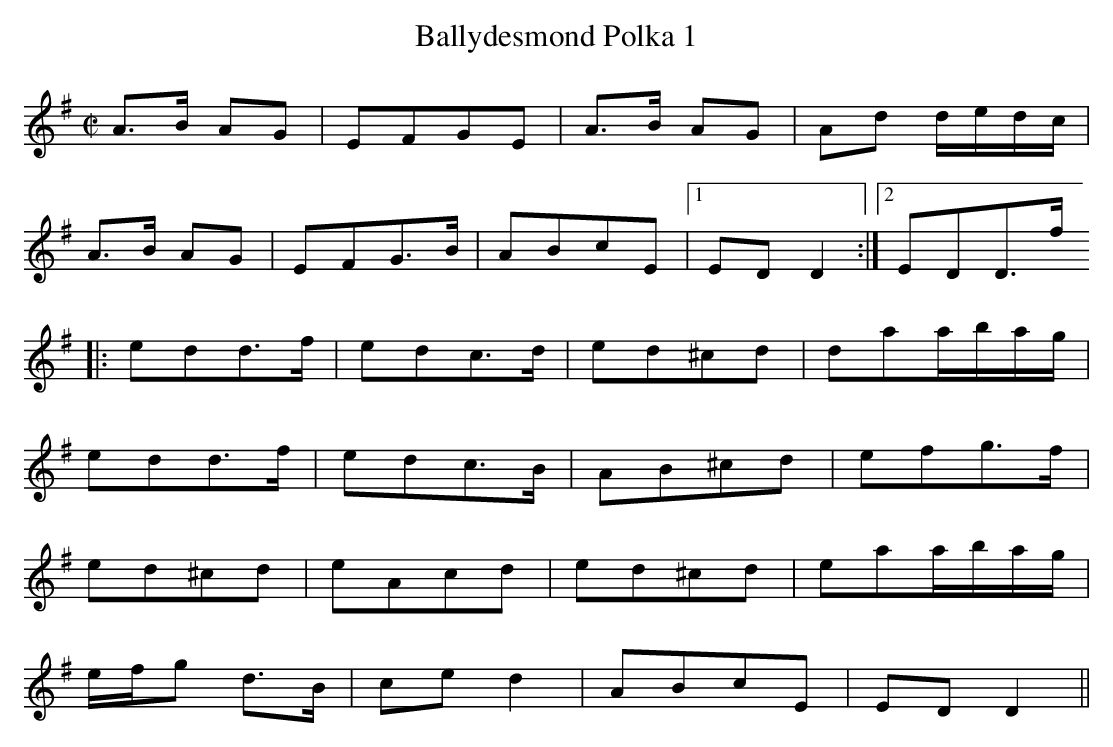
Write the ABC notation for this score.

X:1
T:Ballydesmond Polka 1
M:C|
L:1/8
K:G
A3/2B/ AG | EFGE | A3/2B/ AG | Ad d/2e/2d/2c/2 |
A3/2B/ AG | EFG3/2B/ | ABcE |1 EDD2 :|2 EDD3/2f/
|: edd3/2f/ | edc3/2d/ | ed^cd | daa/2b/2a/2g/2 |
edd3/2f/ | edc3/2B/ | AB^cd | efg3/2f/ |
ed^cd | eAcd | ed^cd | eaa/2b/2a/2g/2 |
e/2f/2g d3/2B/ | ced2 |ABcE | EDD2 ||
